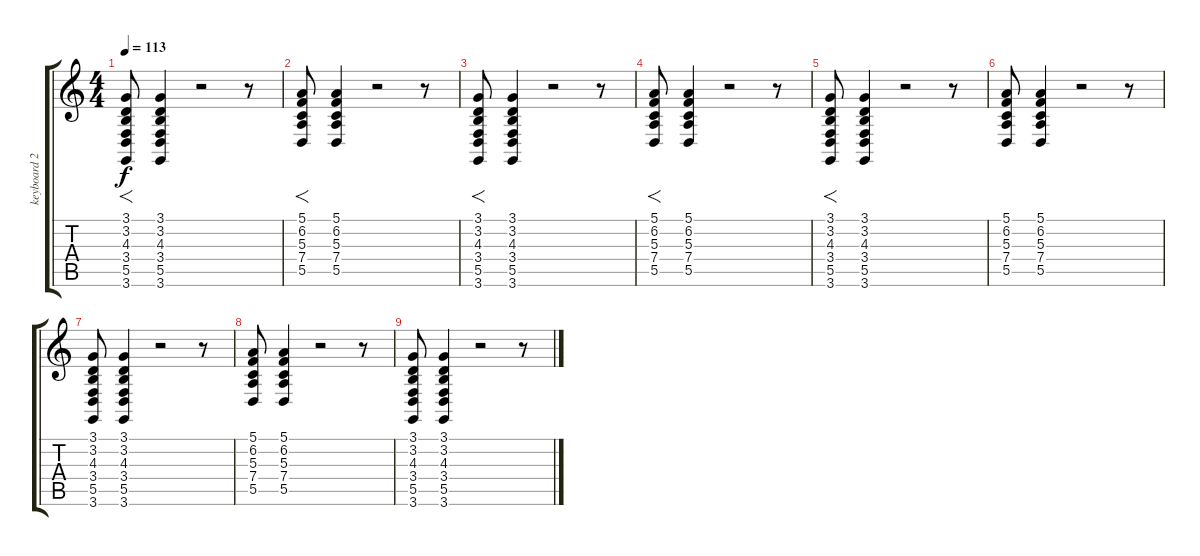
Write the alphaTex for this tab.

\track ("keyboard 2" "keyboard 2") {instrument pad3polysynth}
\staff {score tabs}
\tuning (E4 B3 G3 D3 A2 E2) {hide}
\ts (4 4)
\tempo 113
\clef g2
\ks c
(3.1 3.2 4.3 3.4 5.5 3.6).8{f dy f} (3.1 3.2 4.3 3.4 5.5 3.6).4 r.2 r.8 |
(5.1 6.2 5.3 7.4 5.5).8{f} (5.1 6.2 5.3 7.4 5.5).4 r.2 r.8 |
(3.1 3.2 4.3 3.4 5.5 3.6).8{f} (3.1 3.2 4.3 3.4 5.5 3.6).4 r.2 r.8 |
(5.1 6.2 5.3 7.4 5.5).8{f} (5.1 6.2 5.3 7.4 5.5).4 r.2 r.8 |
(3.1 3.2 4.3 3.4 5.5 3.6).8{f} (3.1 3.2 4.3 3.4 5.5 3.6).4 r.2 r.8 |
(5.1 6.2 5.3 7.4 5.5).8{volume 0} (5.1 6.2 5.3 7.4 5.5).4 r.2 r.8 |
(3.1 3.2 4.3 3.4 5.5 3.6).8 (3.1 3.2 4.3 3.4 5.5 3.6).4 r.2 r.8 |
(5.1 6.2 5.3 7.4 5.5).8 (5.1 6.2 5.3 7.4 5.5).4 r.2 r.8 |
(3.1 3.2 4.3 3.4 5.5 3.6).8 (3.1 3.2 4.3 3.4 5.5 3.6).4 r.2 r.8
